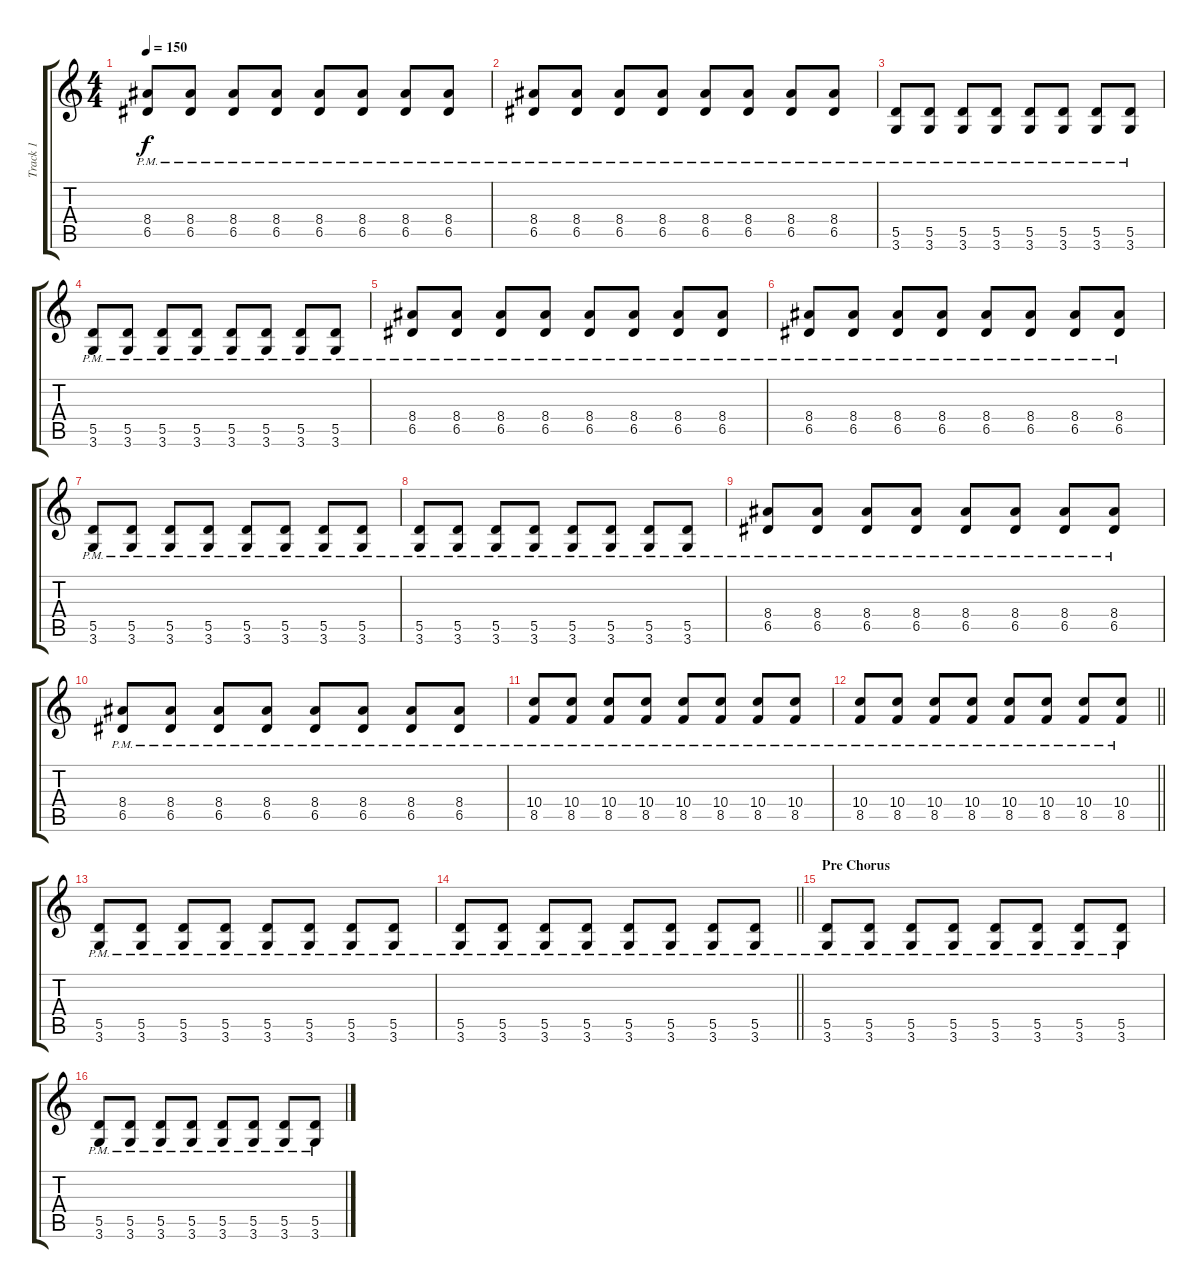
\track ("Track 1" "Track 1") {instrument distortionguitar}
\staff {score tabs}
\tuning (E4 B3 G3 D3 A2 E2) {hide}
\ts (4 4)
\tempo 150
\clef g2
\ks c
(8.4{pm} 6.5{pm}).8{dy f} (8.4{pm} 6.5{pm}).8 (8.4{pm} 6.5{pm}).8 (8.4{pm} 6.5{pm}).8 (8.4{pm} 6.5{pm}).8 (8.4{pm} 6.5{pm}).8 (8.4{pm} 6.5{pm}).8 (8.4{pm} 6.5{pm}).8 |
(8.4{pm} 6.5{pm}).8 (8.4{pm} 6.5{pm}).8 (8.4{pm} 6.5{pm}).8 (8.4{pm} 6.5{pm}).8 (8.4{pm} 6.5{pm}).8 (8.4{pm} 6.5{pm}).8 (8.4{pm} 6.5{pm}).8 (8.4{pm} 6.5{pm}).8 |
(5.5{pm} 3.6{pm}).8 (5.5{pm} 3.6{pm}).8 (5.5{pm} 3.6{pm}).8 (5.5{pm} 3.6{pm}).8 (5.5{pm} 3.6{pm}).8 (5.5{pm} 3.6{pm}).8 (5.5{pm} 3.6{pm}).8 (5.5{pm} 3.6{pm}).8 |
(5.5{pm} 3.6{pm}).8 (5.5{pm} 3.6{pm}).8 (5.5{pm} 3.6{pm}).8 (5.5{pm} 3.6{pm}).8 (5.5{pm} 3.6{pm}).8 (5.5{pm} 3.6{pm}).8 (5.5{pm} 3.6{pm}).8 (5.5{pm} 3.6{pm}).8 |
(8.4{pm} 6.5{pm}).8 (8.4{pm} 6.5{pm}).8 (8.4{pm} 6.5{pm}).8 (8.4{pm} 6.5{pm}).8 (8.4{pm} 6.5{pm}).8 (8.4{pm} 6.5{pm}).8 (8.4{pm} 6.5{pm}).8 (8.4{pm} 6.5{pm}).8 |
(8.4{pm} 6.5{pm}).8 (8.4{pm} 6.5{pm}).8 (8.4{pm} 6.5{pm}).8 (8.4{pm} 6.5{pm}).8 (8.4{pm} 6.5{pm}).8 (8.4{pm} 6.5{pm}).8 (8.4{pm} 6.5{pm}).8 (8.4{pm} 6.5{pm}).8 |
(5.5{pm} 3.6{pm}).8 (5.5{pm} 3.6{pm}).8 (5.5{pm} 3.6{pm}).8 (5.5{pm} 3.6{pm}).8 (5.5{pm} 3.6{pm}).8 (5.5{pm} 3.6{pm}).8 (5.5{pm} 3.6{pm}).8 (5.5{pm} 3.6{pm}).8 |
(5.5{pm} 3.6{pm}).8 (5.5{pm} 3.6{pm}).8 (5.5{pm} 3.6{pm}).8 (5.5{pm} 3.6{pm}).8 (5.5{pm} 3.6{pm}).8 (5.5{pm} 3.6{pm}).8 (5.5{pm} 3.6{pm}).8 (5.5{pm} 3.6{pm}).8 |
(8.4{pm} 6.5{pm}).8 (8.4{pm} 6.5{pm}).8 (8.4{pm} 6.5{pm}).8 (8.4{pm} 6.5{pm}).8 (8.4{pm} 6.5{pm}).8 (8.4{pm} 6.5{pm}).8 (8.4{pm} 6.5{pm}).8 (8.4{pm} 6.5{pm}).8 |
(8.4{pm} 6.5{pm}).8 (8.4{pm} 6.5{pm}).8 (8.4{pm} 6.5{pm}).8 (8.4{pm} 6.5{pm}).8 (8.4{pm} 6.5{pm}).8 (8.4{pm} 6.5{pm}).8 (8.4{pm} 6.5{pm}).8 (8.4{pm} 6.5{pm}).8 |
(10.4{pm} 8.5{pm}).8 (10.4{pm} 8.5{pm}).8 (10.4{pm} 8.5{pm}).8 (10.4{pm} 8.5{pm}).8 (10.4{pm} 8.5{pm}).8 (10.4{pm} 8.5{pm}).8 (10.4{pm} 8.5{pm}).8 (10.4{pm} 8.5{pm}).8 |
\barLineRight lightlight
(10.4{pm} 8.5{pm}).8 (10.4{pm} 8.5{pm}).8 (10.4{pm} 8.5{pm}).8 (10.4{pm} 8.5{pm}).8 (10.4{pm} 8.5{pm}).8 (10.4{pm} 8.5{pm}).8 (10.4{pm} 8.5{pm}).8 (10.4{pm} 8.5{pm}).8 |
(5.5{pm} 3.6{pm}).8 (5.5{pm} 3.6{pm}).8 (5.5{pm} 3.6{pm}).8 (5.5{pm} 3.6{pm}).8 (5.5{pm} 3.6{pm}).8 (5.5{pm} 3.6{pm}).8 (5.5{pm} 3.6{pm}).8 (5.5{pm} 3.6{pm}).8 |
\barLineRight lightlight
(5.5{pm} 3.6{pm}).8 (5.5{pm} 3.6{pm}).8 (5.5{pm} 3.6{pm}).8 (5.5{pm} 3.6{pm}).8 (5.5{pm} 3.6{pm}).8 (5.5{pm} 3.6{pm}).8 (5.5{pm} 3.6{pm}).8 (5.5{pm} 3.6{pm}).8 |
\section ("" "Pre Chorus")
(5.5{pm} 3.6{pm}).8 (5.5{pm} 3.6{pm}).8 (5.5{pm} 3.6{pm}).8 (5.5{pm} 3.6{pm}).8 (5.5{pm} 3.6{pm}).8 (5.5{pm} 3.6{pm}).8 (5.5{pm} 3.6{pm}).8 (5.5{pm} 3.6{pm}).8 |
(5.5{pm} 3.6{pm}).8 (5.5{pm} 3.6{pm}).8 (5.5{pm} 3.6{pm}).8 (5.5{pm} 3.6{pm}).8 (5.5{pm} 3.6{pm}).8 (5.5{pm} 3.6{pm}).8 (5.5{pm} 3.6{pm}).8 (5.5{pm} 3.6{pm}).8
